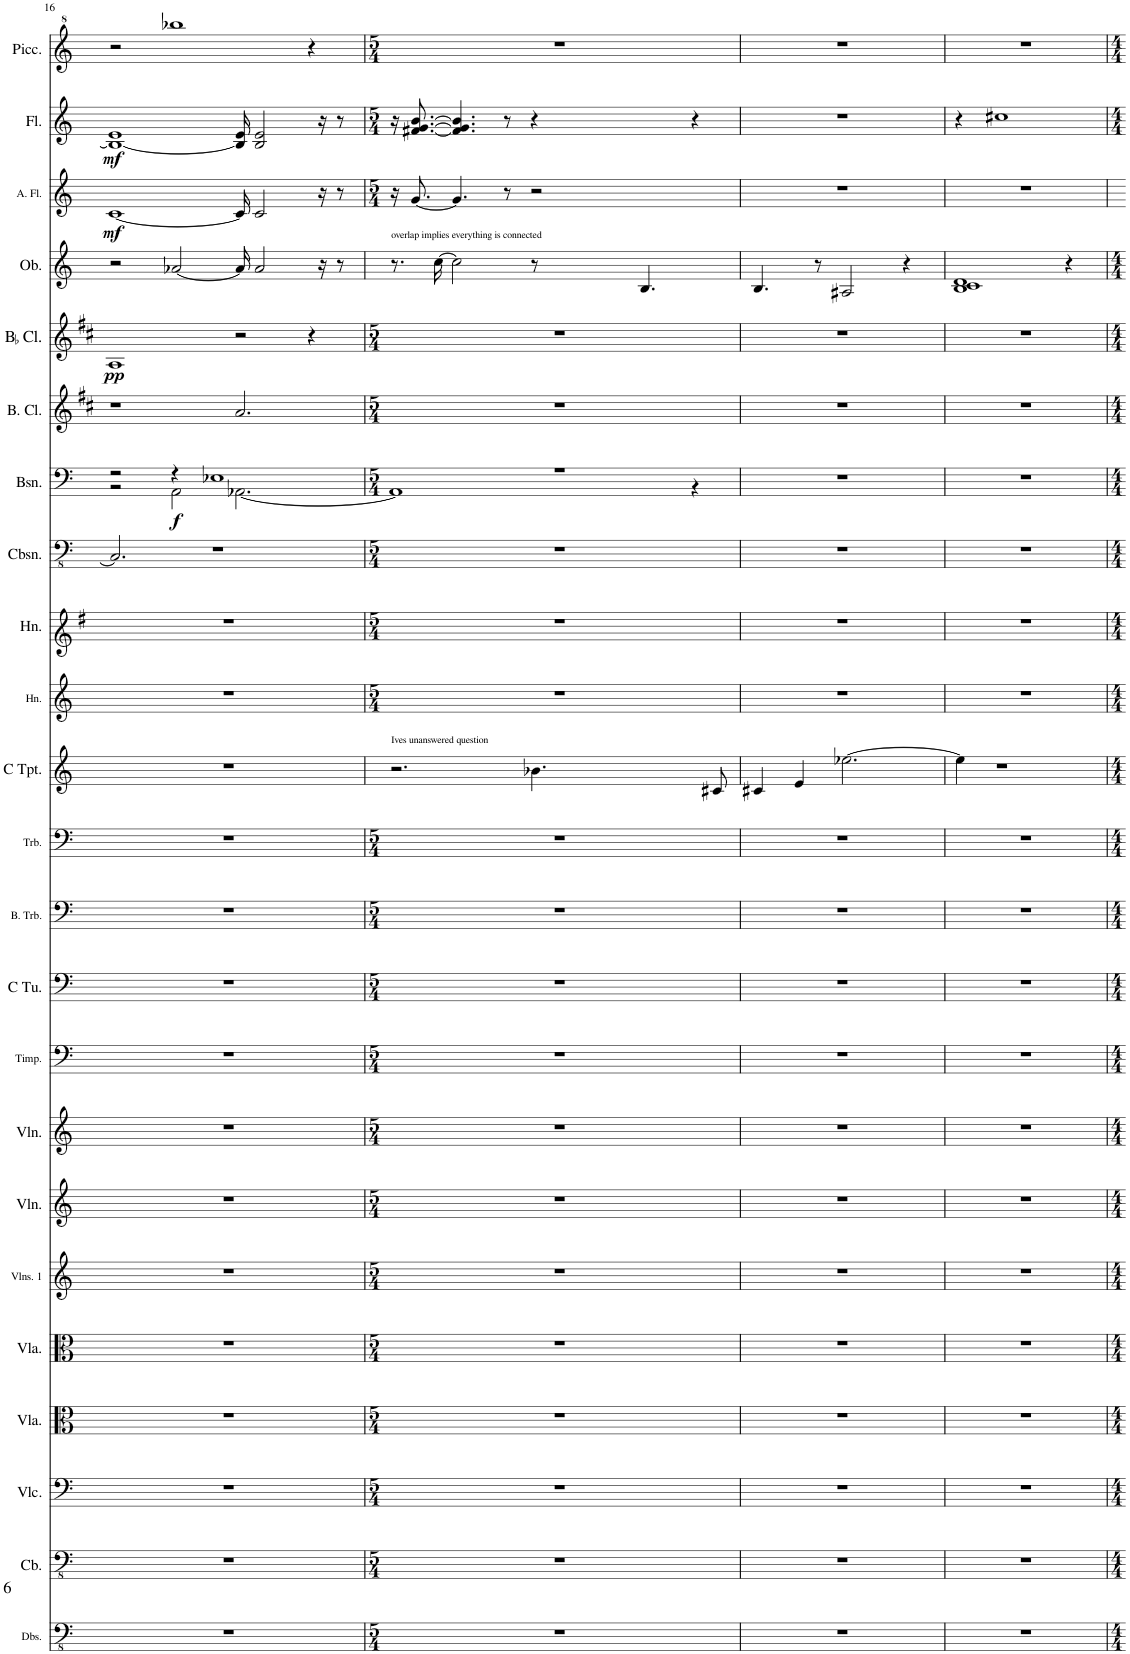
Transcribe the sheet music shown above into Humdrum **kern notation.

**kern	**kern	**kern	**kern	**kern	**kern	**kern	**kern	**kern	**kern	**kern	**kern	**kern	**kern	**kern	**kern	**kern	**dynam	**kern	**kern	**dynam	**kern	**kern	**dynam	**kern	**dynam	**kern
*part23	*part22	*part21	*part20	*part19	*part18	*part17	*part16	*part15	*part14	*part13	*part12	*part11	*part10	*part9	*part8	*part7	*part7	*part6	*part5	*part5	*part4	*part3	*part3	*part2	*part2	*part1
*staff23	*staff22	*staff21	*staff20	*staff19	*staff18	*staff17	*staff16	*staff15	*staff14	*staff13	*staff12	*staff11	*staff10	*staff9	*staff8	*staff7	*staff7	*staff6	*staff5	*staff5	*staff4	*staff3	*staff3	*staff2	*staff2	*staff1
*I"Double Basses	*I"Double Bass	*I"Violoncello	*I"Viola	*I"Viola	*I"Violins 1	*I"Violin	*I"Violin	*I"Timpani	*I"C Tuba	*I"Bass Trombone	*I"Trombone	*I"C Trumpet	*I"Horn	*I"Horn	*I"Contrabassoon	*I"Bassoon	*	*I"Bass Clarinet	*I"BaccidentalFlat Clarinet	*	*I"Oboe	*I"Alto Flute	*	*I"Flute	*	*I"Piccolo
*I'Dbs.	*	*I'Vlc.	*I'Vla.	*I'Vla.	*I'Vlns. 1	*I'Vln.	*I'Vln.	*I'Timp.	*I'C Tu.	*I'B. Trb.	*I'Trb.	*I'C Tpt.	*I'Hn.	*I'Hn.	*I'Cbsn.	*I'Bsn.	*	*I'B. Cl.	*I'BaccidentalFlat Cl.	*	*I'Ob.	*I'A. Fl.	*	*I'Fl.	*	*I'Picc.
!!LO:PB:g=z
*clefFv4	*clefFv4	*clefF4	*clefC3	*clefC3	*clefG2	*clefG2	*clefG2	*clefF4	*clefF4	*clefF4	*clefF4	*clefG2	*clefG2	*clefG1	*clefFv4	*clefF4	*	*clefG2	*clefG2	*	*clefG2	*clefG2	*	*clefG2	*	*clefG^2
*	*Trd7c12	*	*	*	*	*	*	*	*	*	*	*	*Trd4c7	*Trd4c7	*Trd7c12	*	*	*Trd8c14	*Trd1c2	*	*	*Trd3c5	*	*	*	*Trd-7c-12
*k[]	*k[]	*k[]	*k[]	*k[]	*k[]	*k[]	*k[]	*k[]	*k[]	*k[]	*k[]	*k[]	*k[]	*k[f#]	*k[]	*k[]	*	*k[f#c#]	*k[f#c#]	*	*k[]	*k[]	*	*k[]	*	*k[]
*M7/4	*M7/4	*M7/4	*M7/4	*M7/4	*M7/4	*M7/4	*M7/4	*M7/4	*M7/4	*M7/4	*M7/4	*M7/4	*M7/4	*M7/4	*M6/4	*M7/4	*	*M7/4	*M7/4	*	*M7/4	*M7/4	*	*M6/4	*	*M6/4
=16	=16	=16	=16	=16	=16	=16	=16	=16	=16	=16	=16	=16	=16	=16	=16	=16	=16	=16	=16	=16	=16	=16	=16	=16	=16	=16
*	*	*	*	*	*	*	*	*	*	*	*	*	*	*	*	*^	*	*	*	*	*	*	*	*	*	*
!	!	!	!	!	!	!	!	!	!	!	!	!	!	!	!	!	!	!	!	!	!LO:DY:b	!	!	!LO:DY:b	!	!LO:DY:b	!
1..r	1..r	1..r	1..r	1..r	1..r	1..r	1..r	1..r	1..r	1..r	1..r	1..r	1..r	1..r	2.CC/]	2r	2r	.	1r	1A	pp	2r	[1c	mf	1B_ 1e	mf	2r
!	!	!	!	!	!	!	!	!	!	!	!	!	!	!	!	!	!	!LO:DY:b	!	!	!	!	!	!	!	!	!
.	.	.	.	.	.	.	.	.	.	.	.	.	.	.	.	4r	2AA\	f	.	.	.	[2a-X/	.	.	.	.	1bbb-X
.	.	.	.	.	.	.	.	.	.	.	.	.	.	.	2.r	1E-X	.	.	.	.	.	.	.	.	.	.	.
.	.	.	.	.	.	.	.	.	.	.	.	.	.	.	.	.	[2.AA-X\	.	2.a/	2r	.	16a-/]	16c/]	.	16B/] 16e/	.	.
.	.	.	.	.	.	.	.	.	.	.	.	.	.	.	.	.	.	.	.	.	.	2a-/	2c/	.	[4..B/ [4..e/	.	.
.	.	.	.	.	.	.	.	.	.	.	.	.	.	.	4ryy	.	.	.	.	4r	.	.	.	.	16ryy	.	4r
.	.	.	.	.	.	.	.	.	.	.	.	.	.	.	.	.	.	.	.	.	.	16r	16r	.	16r	.	.
.	.	.	.	.	.	.	.	.	.	.	.	.	.	.	.	.	.	.	.	.	.	8r	8r	.	8r	.	.
=17	=17	=17	=17	=17	=17	=17	=17	=17	=17	=17	=17	=17	=17	=17	=17	=17	=17	=17	=17	=17	=17	=17	=17	=17	=17	=17	=17
*M5/4	*M5/4	*M5/4	*M5/4	*M5/4	*M5/4	*M5/4	*M5/4	*M5/4	*M5/4	*M5/4	*M5/4	*	*M5/4	*M5/4	*M5/4	*M5/4	*	*	*M5/4	*M5/4	*	*	*M5/4	*	*M5/4	*	*M5/4
!	!	!	!	!	!	!	!	!	!	!	!	!	!	!	!	!	!	!	!	!	!	!LO:TX:a:t=overlap implies everything is connected	!	!	!	!	!
!	!	!	!	!	!	!	!	!	!	!	!	!LO:TX:a:t=Ives unanswered question	!	!	!	!	!	!	!	!	!	!	!	!	!	!	!
4%5r	4%5r	4%5r	4%5r	4%5r	4%5r	4%5r	4%5r	4%5r	4%5r	4%5r	4%5r	2.r	4%5r	4%5r	4%5r	4%5r	1AA-]	.	4%5r	4%5r	.	8.r	16r	.	16r	.	4%5r
.	.	.	.	.	.	.	.	.	.	.	.	.	.	.	.	.	.	.	.	.	.	.	[8.g/	.	16B/] 16e/]	.	.
.	.	.	.	.	.	.	.	.	.	.	.	.	.	.	.	.	.	.	.	.	.	.	.	.	[8.f#X/ [8.g/ [8.b/	.	.
.	.	.	.	.	.	.	.	.	.	.	.	.	.	.	.	.	.	.	.	.	.	[16cc\	.	.	.	.	.
.	.	.	.	.	.	.	.	.	.	.	.	.	.	.	.	.	.	.	.	.	.	2cc\]	4.g/]	.	.	.	.
.	.	.	.	.	.	.	.	.	.	.	.	.	.	.	.	.	.	.	.	.	.	.	.	.	4.f#/] 4.g/] 4.b/]	.	.
.	.	.	.	.	.	.	.	.	.	.	.	.	.	.	.	.	.	.	.	.	.	.	8r	.	.	.	.
.	.	.	.	.	.	.	.	.	.	.	.	.	.	.	.	.	.	.	.	.	.	.	.	.	8r	.	.
.	.	.	.	.	.	.	.	.	.	.	.	4.b-X\	.	.	.	.	.	.	.	.	.	8r	2r	.	.	.	.
.	.	.	.	.	.	.	.	.	.	.	.	.	.	.	.	.	.	.	.	.	.	.	.	.	4r	.	.
.	.	.	.	.	.	.	.	.	.	.	.	.	.	.	.	.	.	.	.	.	.	4.B/	.	.	.	.	.
.	.	.	.	.	.	.	.	.	.	.	.	.	.	.	.	.	4r	.	.	.	.	.	.	.	.	.	.
.	.	.	.	.	.	.	.	.	.	.	.	.	.	.	.	.	.	.	.	.	.	.	.	.	4r	.	.
.	.	.	.	.	.	.	.	.	.	.	.	8c#X/	.	.	.	.	.	.	.	.	.	.	.	.	.	.	.
4ryy	4ryy	4ryy	4ryy	4ryy	4ryy	4ryy	4ryy	4ryy	4ryy	4ryy	4ryy	4ryy	4ryy	4ryy	4r	4ryy	4ryy	.	4ryy	4ryy	.	4ryy	4ryy	.	.	.	4ryy
.	.	.	.	.	.	.	.	.	.	.	.	.	.	.	.	.	.	.	.	.	.	.	.	.	8.ryy	.	.
*	*	*	*	*	*	*	*	*	*	*	*	*	*	*	*	*v	*v	*	*	*	*	*	*	*	*	*	*
=18	=18	=18	=18	=18	=18	=18	=18	=18	=18	=18	=18	=18	=18	=18	=18	=18	=18	=18	=18	=18	=18	=18	=18	=18	=18	=18
4%5r	4%5r	4%5r	4%5r	4%5r	4%5r	4%5r	4%5r	4%5r	4%5r	4%5r	4%5r	4c#X/	4%5r	4%5r	4%5r	4%5r	.	4%5r	4%5r	.	4.B/	4%5r	.	4%5r	.	4%5r
.	.	.	.	.	.	.	.	.	.	.	.	4e/	.	.	.	.	.	.	.	.	.	.	.	.	.	.
.	.	.	.	.	.	.	.	.	.	.	.	.	.	.	.	.	.	.	.	.	8r	.	.	.	.	.
.	.	.	.	.	.	.	.	.	.	.	.	[2.ee-X\	.	.	.	.	.	.	.	.	2A#X/	.	.	.	.	.
.	.	.	.	.	.	.	.	.	.	.	.	.	.	.	.	.	.	.	.	.	4r	.	.	.	.	.
=19	=19	=19	=19	=19	=19	=19	=19	=19	=19	=19	=19	=19	=19	=19	=19	=19	=19	=19	=19	=19	=19	=19	=19	=19	=19	=19
4%5r	4%5r	4%5r	4%5r	4%5r	4%5r	4%5r	4%5r	4%5r	4%5r	4%5r	4%5r	4ee-\]	4%5r	4%5r	4%5r	4%5r	.	4%5r	4%5r	.	1B 1c 1d	4%5r	.	4r	.	4%5r
.	.	.	.	.	.	.	.	.	.	.	.	1r	.	.	.	.	.	.	.	.	.	.	.	1cc#X	.	.
.	.	.	.	.	.	.	.	.	.	.	.	.	.	.	.	.	.	.	.	.	4r	.	.	.	.	.
=	=	=	=	=	=	=	=	=	=	=	=	=	=	=	=	=	=	=	=	=	=	=	=	=	=	=
*-	*-	*-	*-	*-	*-	*-	*-	*-	*-	*-	*-	*-	*-	*-	*-	*-	*-	*-	*-	*-	*-	*-	*-	*-	*-	*-
